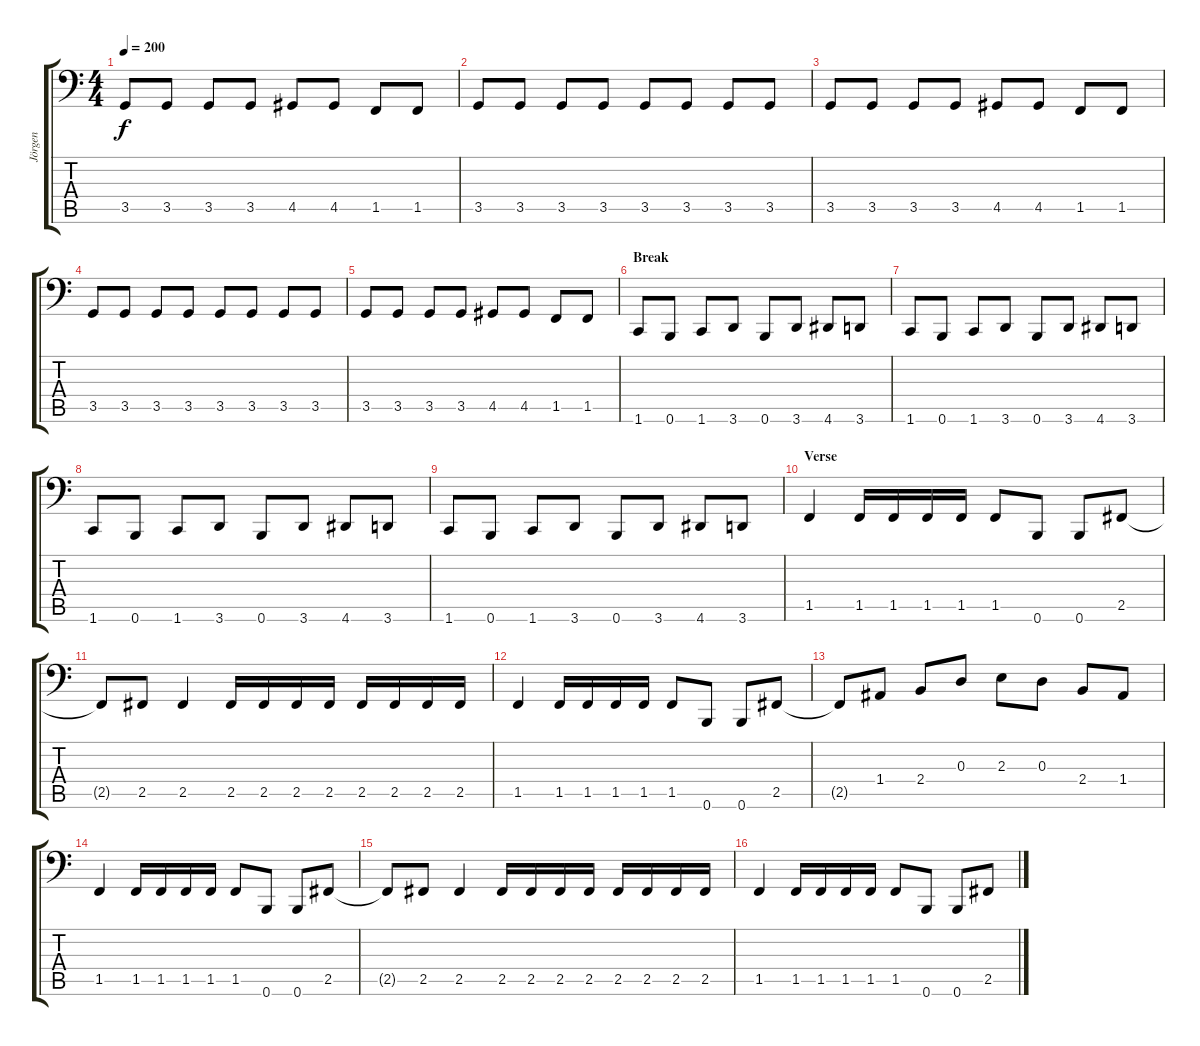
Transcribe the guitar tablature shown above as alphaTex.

\track ("Jörgen" "Jörgen") {instrument electricbasspick}
\staff {score tabs}
\tuning (B2 Gb2 D2 A1 E1 B0) {hide}
\ts (4 4)
\tempo 200
\clef f4
\ks c
3.5.8{dy f} 3.5.8 3.5.8 3.5.8 4.5.8 4.5.8 1.5.8 1.5.8 |
3.5.8 3.5.8 3.5.8 3.5.8 3.5.8 3.5.8 3.5.8 3.5.8 |
3.5.8 3.5.8 3.5.8 3.5.8 4.5.8 4.5.8 1.5.8 1.5.8 |
3.5.8 3.5.8 3.5.8 3.5.8 3.5.8 3.5.8 3.5.8 3.5.8 |
3.5.8 3.5.8 3.5.8 3.5.8 4.5.8 4.5.8 1.5.8 1.5.8 |
\section ("" "Break")
1.6.8 0.6.8 1.6.8 3.6.8 0.6.8 3.6.8 4.6.8 3.6.8 |
1.6.8 0.6.8 1.6.8 3.6.8 0.6.8 3.6.8 4.6.8 3.6.8 |
1.6.8 0.6.8 1.6.8 3.6.8 0.6.8 3.6.8 4.6.8 3.6.8 |
1.6.8 0.6.8 1.6.8 3.6.8 0.6.8 3.6.8 4.6.8 3.6.8 |
\section ("" "Verse")
1.5.4 1.5.16 1.5.16 1.5.16 1.5.16 1.5.8 0.6.8 0.6.8 2.5.8 |
2.5{t}.8 2.5.8 2.5.4 2.5.16 2.5.16 2.5.16 2.5.16 2.5.16 2.5.16 2.5.16 2.5.16 |
1.5.4 1.5.16 1.5.16 1.5.16 1.5.16 1.5.8 0.6.8 0.6.8 2.5.8 |
2.5{t}.8 1.4.8 2.4.8 0.3.8 2.3.8 0.3.8 2.4.8 1.4.8 |
1.5.4 1.5.16 1.5.16 1.5.16 1.5.16 1.5.8 0.6.8 0.6.8 2.5.8 |
2.5{t}.8 2.5.8 2.5.4 2.5.16 2.5.16 2.5.16 2.5.16 2.5.16 2.5.16 2.5.16 2.5.16 |
1.5.4 1.5.16 1.5.16 1.5.16 1.5.16 1.5.8 0.6.8 0.6.8 2.5.8
